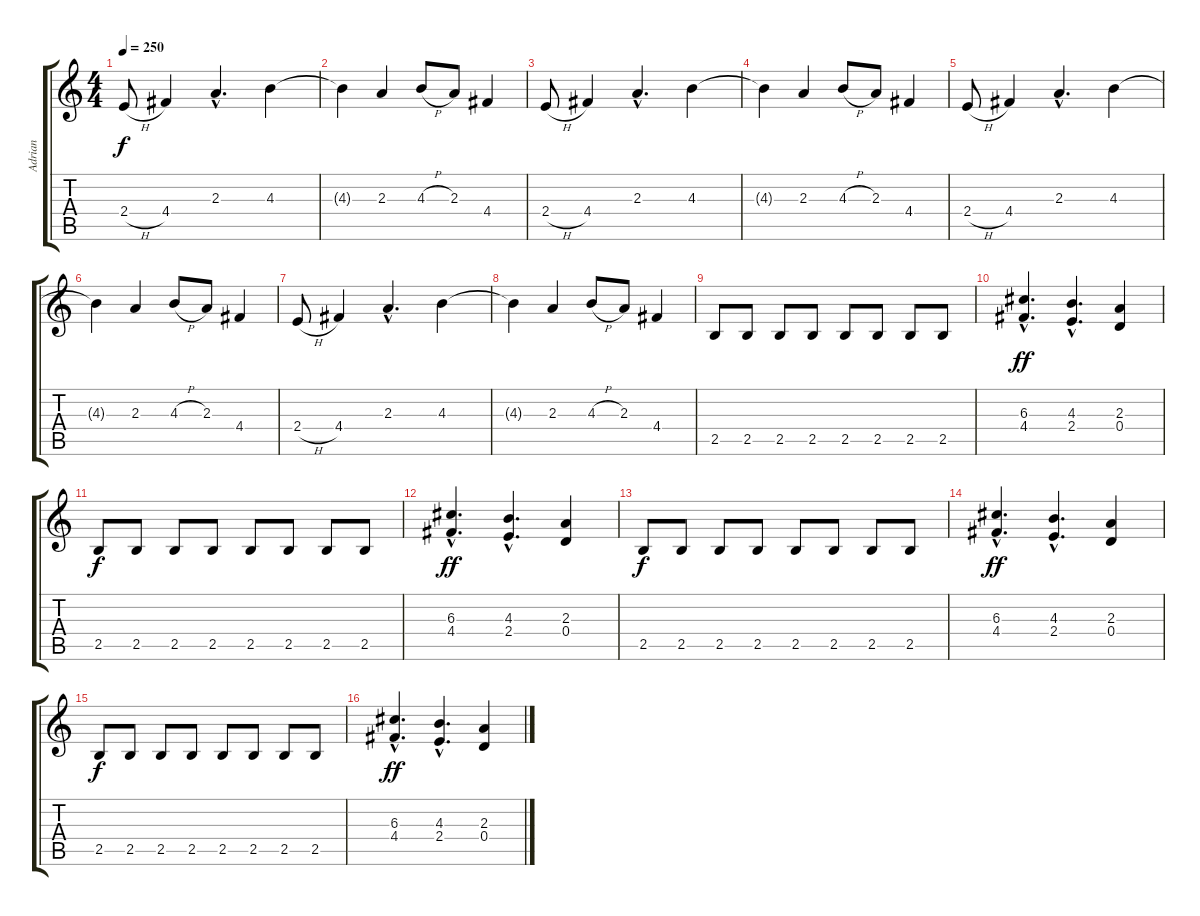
\track ("Adrian" "Adrian") {instrument distortionguitar}
\staff {score tabs}
\tuning (E4 B3 G3 D3 A2 E2) {hide}
\ts (4 4)
\tempo 250
\clef g2
\ks c
2.4{h}.8{dy f} 4.4.4 2.3{hac}.4{d} 4.3.4 |
4.3{t}.4 2.3.4 4.3{h}.8 2.3.8 4.4.4 |
2.4{h}.8 4.4.4 2.3{hac}.4{d} 4.3.4 |
4.3{t}.4 2.3.4 4.3{h}.8 2.3.8 4.4.4 |
2.4{h}.8 4.4.4 2.3{hac}.4{d} 4.3.4 |
4.3{t}.4 2.3.4 4.3{h}.8 2.3.8 4.4.4 |
2.4{h}.8 4.4.4 2.3{hac}.4{d} 4.3.4 |
4.3{t}.4 2.3.4 4.3{h}.8 2.3.8 4.4.4 |
2.5.8 2.5.8 2.5.8 2.5.8 2.5.8 2.5.8 2.5.8 2.5.8 |
(6.3{hac} 4.4{hac}).4{d dy ff} (4.3{hac} 2.4{hac}).4{d} (2.3 0.4).4 |
2.5.8{dy f} 2.5.8 2.5.8 2.5.8 2.5.8 2.5.8 2.5.8 2.5.8 |
(6.3{hac} 4.4{hac}).4{d dy ff} (4.3{hac} 2.4{hac}).4{d} (2.3 0.4).4 |
2.5.8{dy f} 2.5.8 2.5.8 2.5.8 2.5.8 2.5.8 2.5.8 2.5.8 |
(6.3{hac} 4.4{hac}).4{d dy ff} (4.3{hac} 2.4{hac}).4{d} (2.3 0.4).4 |
2.5.8{dy f} 2.5.8 2.5.8 2.5.8 2.5.8 2.5.8 2.5.8 2.5.8 |
(6.3{hac} 4.4{hac}).4{d dy ff} (4.3{hac} 2.4{hac}).4{d} (2.3 0.4).4
